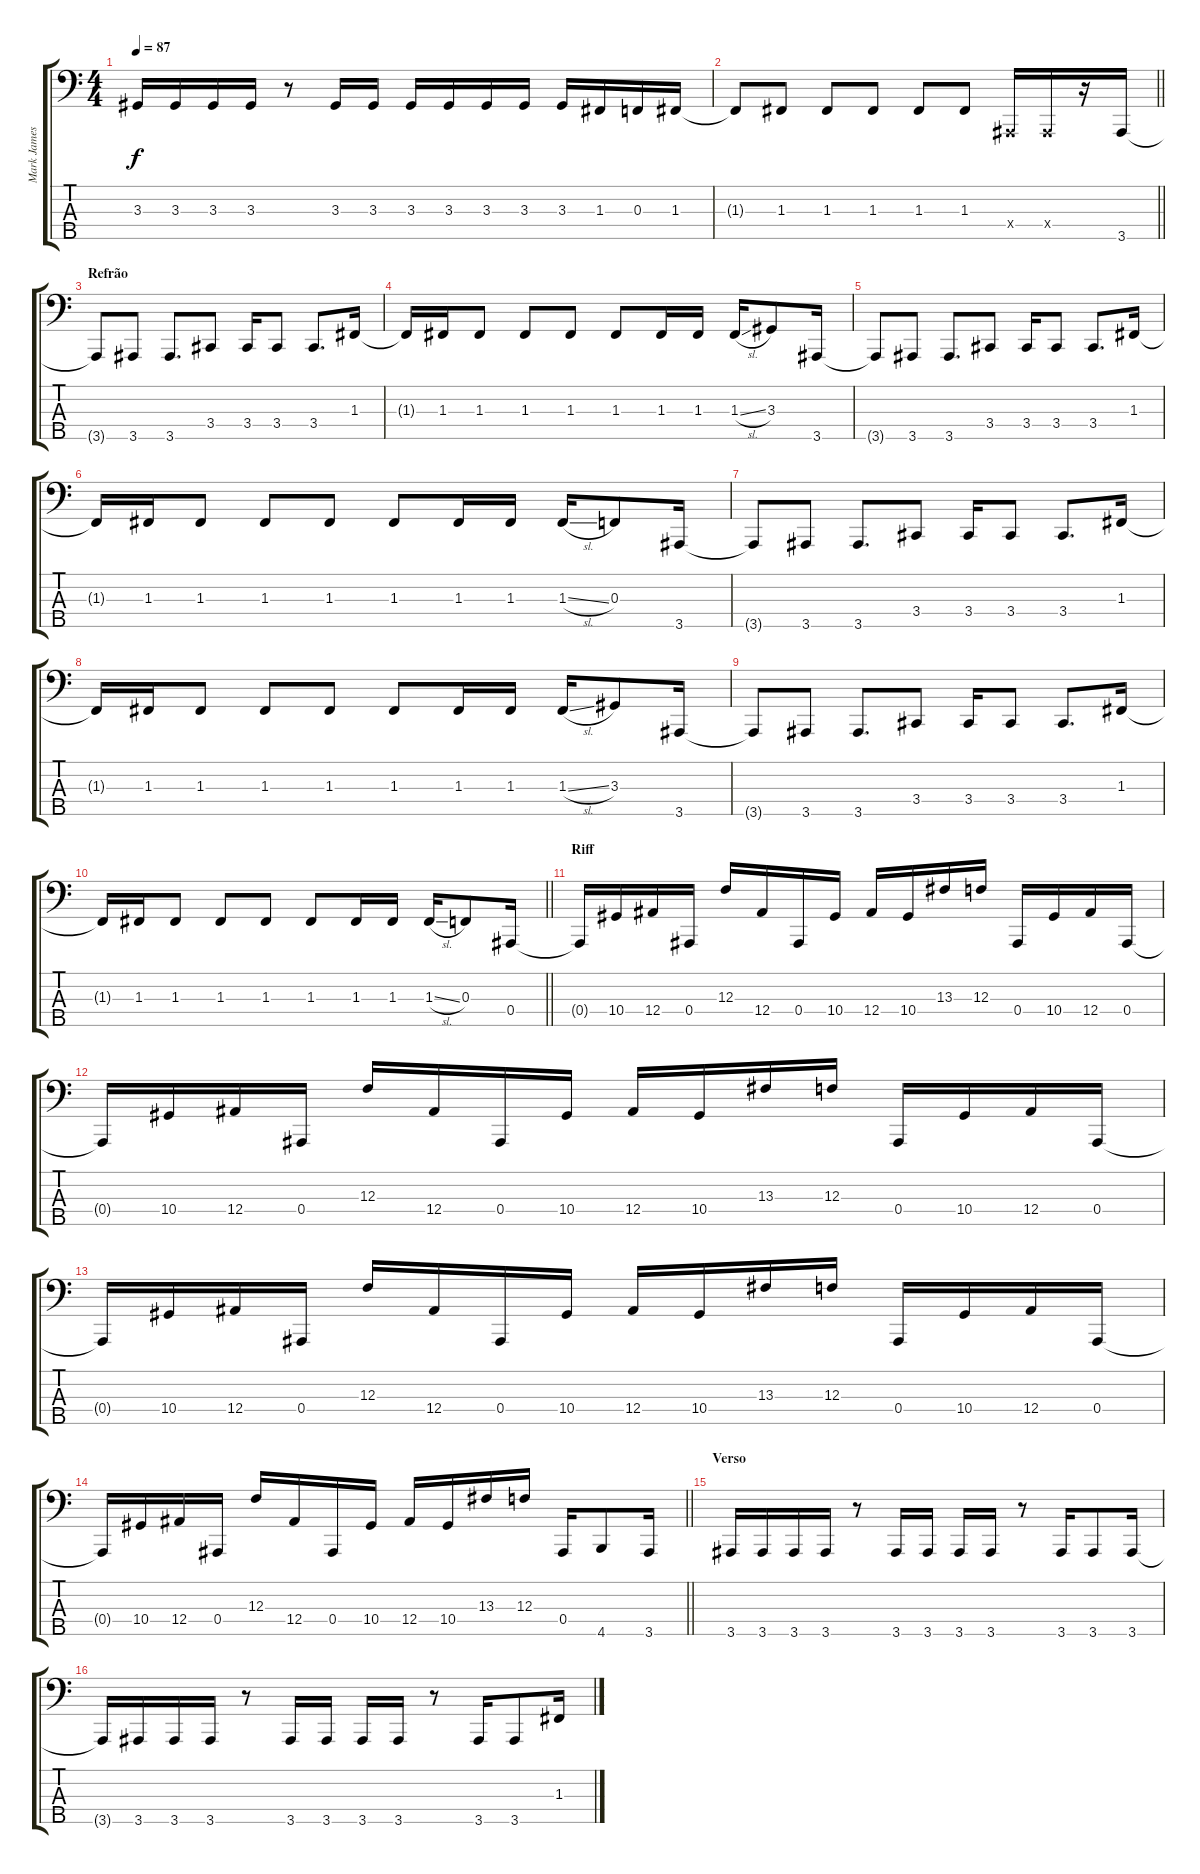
\track ("Mark James" "Mark James") {instrument electricbassfinger}
\staff {score tabs}
\tuning (Eb2 Bb1 F1 Bb0 G0) {hide}
\ts (4 4)
\tempo 87
\clef f4
\ks c
3.3{t}.16{dy f} 3.3.16 3.3.16 3.3.16 r.8 3.3.16 3.3.16 3.3.16 3.3.16 3.3.16 3.3.16 3.3.16 1.3.16 0.3.16 1.3.16 |
\barLineRight lightlight
1.3{t}.8 1.3.8 1.3.8 1.3.8 1.3.8 1.3.8 0.4{x}.16 0.4{x}.16 r.16 3.5.16 |
\section ("" "Refrão")
3.5{t}.8 3.5.8 3.5.8{d} 3.4.8 3.4.16 3.4.8 3.4.8{d} 1.3.16 |
1.3{t}.16 1.3.16 1.3.8 1.3.8 1.3.8 1.3.8 1.3.16 1.3.16 1.3{sl}.16 3.3.8 3.5.16 |
3.5{t}.8 3.5.8 3.5.8{d} 3.4.8 3.4.16 3.4.8 3.4.8{d} 1.3.16 |
1.3{t}.16 1.3.16 1.3.8 1.3.8 1.3.8 1.3.8 1.3.16 1.3.16 1.3{sl}.16 0.3.8 3.5.16 |
3.5{t}.8 3.5.8 3.5.8{d} 3.4.8 3.4.16 3.4.8 3.4.8{d} 1.3.16 |
1.3{t}.16 1.3.16 1.3.8 1.3.8 1.3.8 1.3.8 1.3.16 1.3.16 1.3{sl}.16 3.3.8 3.5.16 |
3.5{t}.8 3.5.8 3.5.8{d} 3.4.8 3.4.16 3.4.8 3.4.8{d} 1.3.16 |
\barLineRight lightlight
1.3{t}.16 1.3.16 1.3.8 1.3.8 1.3.8 1.3.8 1.3.16 1.3.16 1.3{sl}.16 0.3.8 0.4.16 |
\section ("" "Riff")
0.4{t}.16 10.4.16 12.4.16 0.4.16 12.3.16 12.4.16 0.4.16 10.4.16 12.4.16 10.4.16 13.3.16 12.3.16 0.4.16 10.4.16 12.4.16 0.4.16 |
0.4{t}.16 10.4.16 12.4.16 0.4.16 12.3.16 12.4.16 0.4.16 10.4.16 12.4.16 10.4.16 13.3.16 12.3.16 0.4.16 10.4.16 12.4.16 0.4.16 |
0.4{t}.16 10.4.16 12.4.16 0.4.16 12.3.16 12.4.16 0.4.16 10.4.16 12.4.16 10.4.16 13.3.16 12.3.16 0.4.16 10.4.16 12.4.16 0.4.16 |
\barLineRight lightlight
0.4{t}.16 10.4.16 12.4.16 0.4.16 12.3.16 12.4.16 0.4.16 10.4.16 12.4.16 10.4.16 13.3.16 12.3.16 0.4.16 4.5.8 3.5.16 |
\section ("" "Verso")
3.5.16 3.5.16 3.5.16 3.5.16 r.8 3.5.16 3.5.16 3.5.16 3.5.16 r.8 3.5.16 3.5.8 3.5.16 |
3.5{t}.16 3.5.16 3.5.16 3.5.16 r.8 3.5.16 3.5.16 3.5.16 3.5.16 r.8 3.5.16 3.5.8 1.3.16
